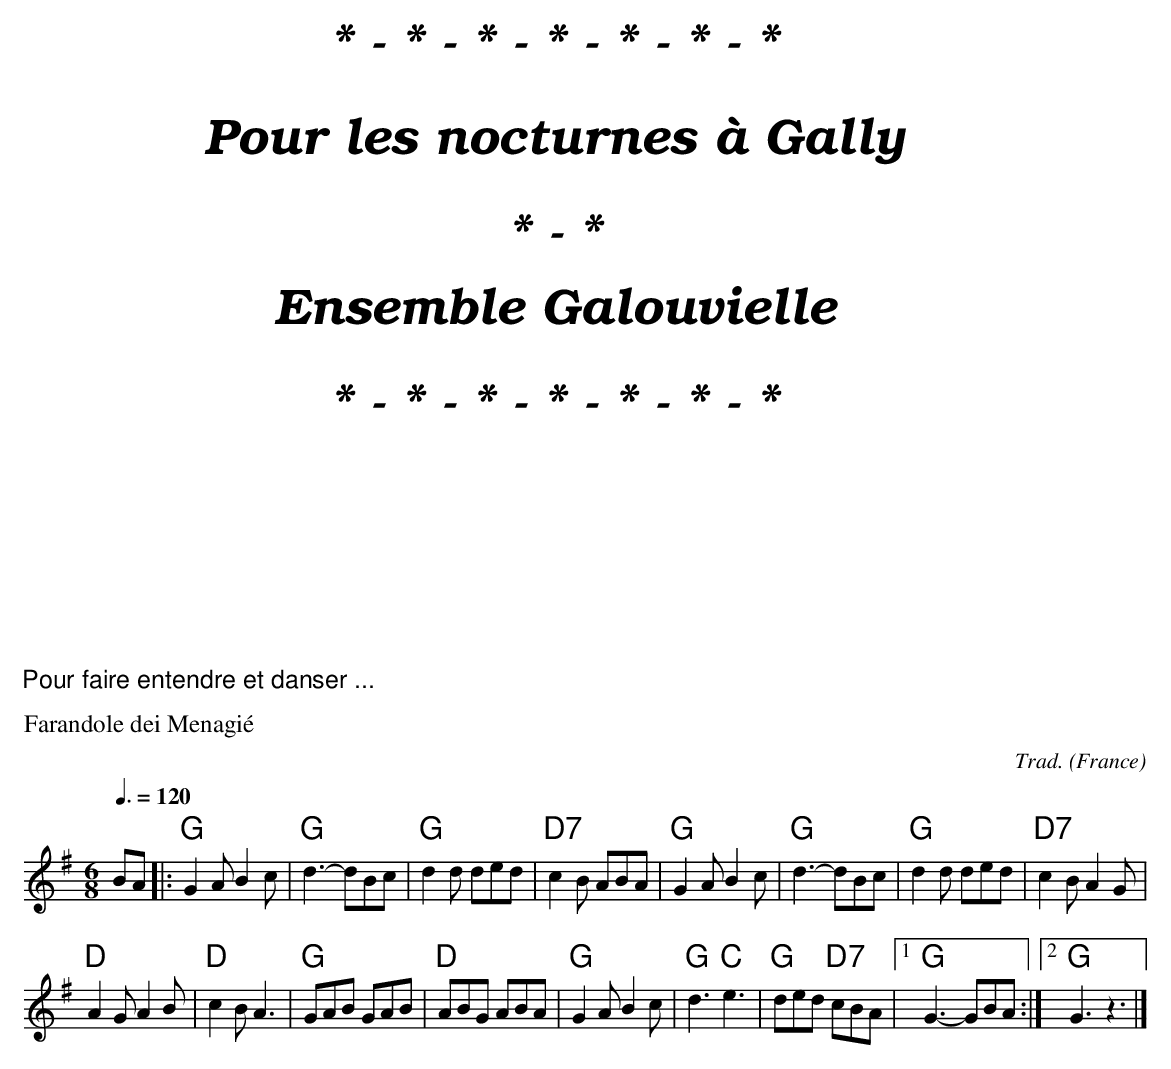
X:1
T:Farandole de Calendau
T:Farandole dei Menagié
O:France
C:Trad.
M:6/8
Q:3/8=120
L:1/8
K:GMaj
V:1
BA|:"G"G2A B2c | "G"d3-dBc | "G"d2d ded | "D7"c2B ABA | "G"G2A B2c | "G"d3-dBc | "G"d2d ded | "D7"c2B A2G|
"D"A2G A2B | "D"c2B A3 | "G"GAB GAB | "D"ABG ABA | "G"G2A B2c | "G"d3 "C"e3 | "G"ded "D7"cBA|1 "G"G3-GBA:|2 "G"G3 z3|]
